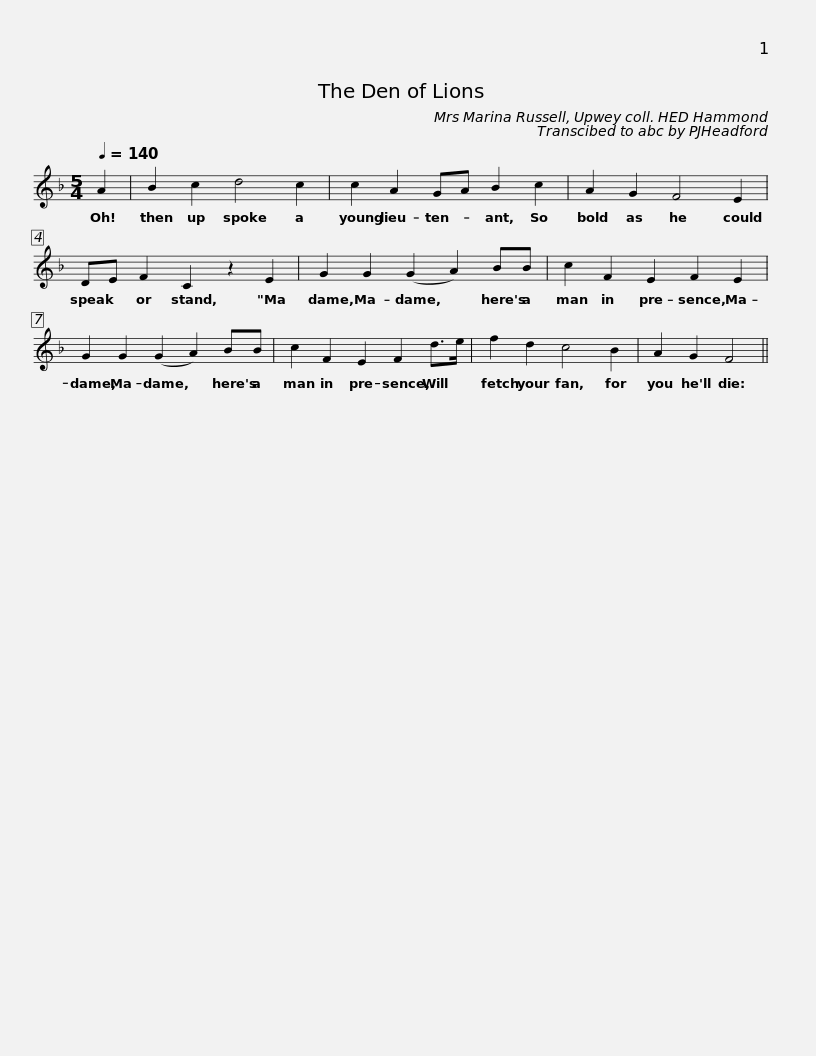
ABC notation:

X:1
L:1/8
Q:1/4=140
M:5/4
I:linebreak $
K:F
V:1 treble
V:1
 A2 | B2 c2 d4 c2 | c2 A2 GA B2 c2 | A2 G2 F4 E2 | DE F2 C2 z2 E2 |$ %5
 G2 G2 (G2 A2) BB | c2 F2 E2 F2 E2 | G2 G2 (G2 A2) BB |$ c2 F2 E2 F2 d>e | f2 d2 c4 B2 | %10
 A2 G2 F4 || %11
